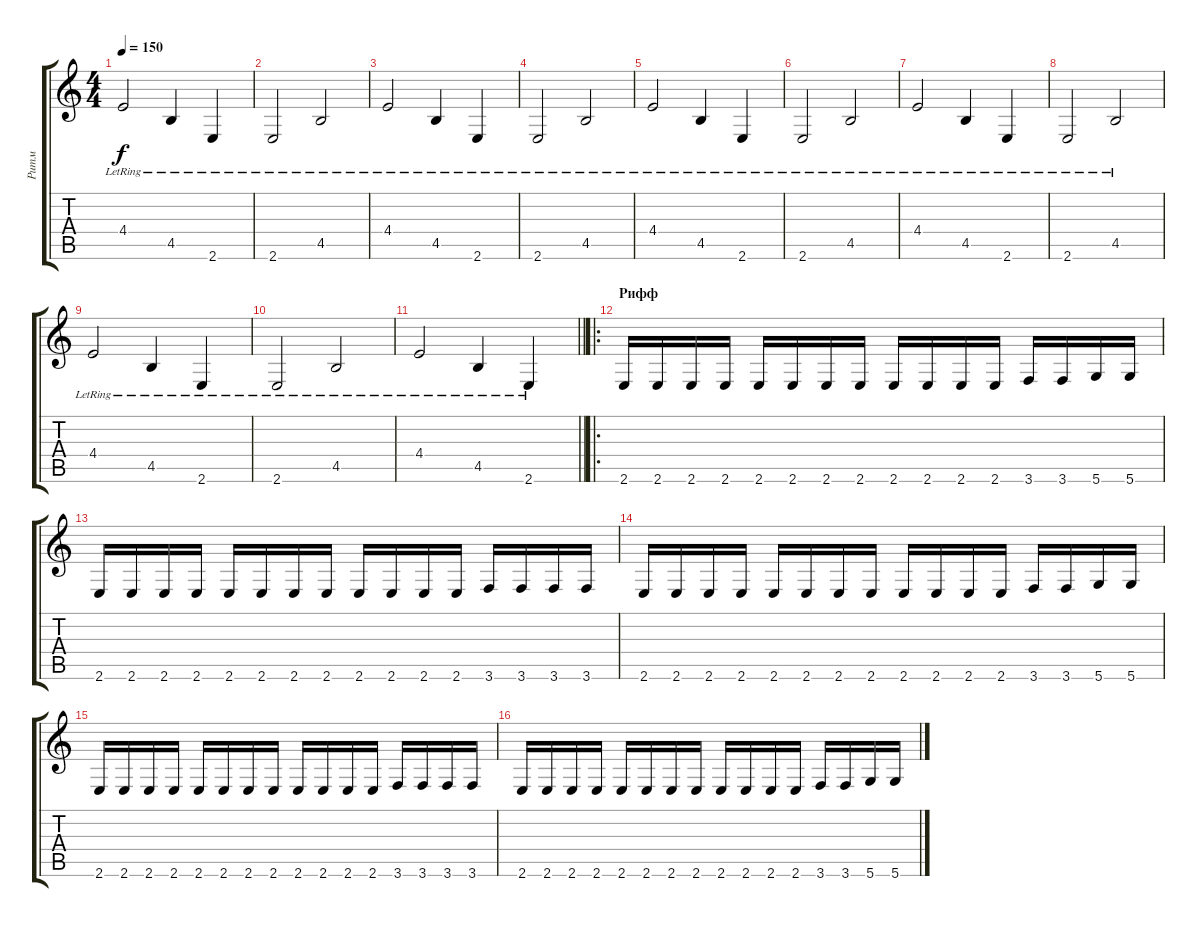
\track ("Ритм" "Ритм") {instrument distortionguitar}
\staff {score tabs}
\tuning (D4 A3 F3 C3 G2 D2) {hide}
\ts (4 4)
\tempo 150
\clef g2
\ks c
4.4{lr}.2{dy f} 4.5{lr}.4 2.6{lr}.4 |
2.6{lr}.2 4.5{lr}.2 |
4.4{lr}.2 4.5{lr}.4 2.6{lr}.4 |
2.6{lr}.2 4.5{lr}.2 |
4.4{lr}.2 4.5{lr}.4 2.6{lr}.4 |
2.6{lr}.2 4.5{lr}.2 |
4.4{lr}.2 4.5{lr}.4 2.6{lr}.4 |
2.6{lr}.2 4.5{lr}.2 |
4.4{lr}.2 4.5{lr}.4 2.6{lr}.4 |
2.6{lr}.2 4.5{lr}.2 |
\barLineRight lightlight
4.4{lr}.2 4.5{lr}.4 2.6{lr}.4 |
\ro
\section ("" "Рифф")
2.6.16{instrument distortionguitar} 2.6.16 2.6.16 2.6.16 2.6.16 2.6.16 2.6.16 2.6.16 2.6.16 2.6.16 2.6.16 2.6.16 3.6.16 3.6.16 5.6.16 5.6.16 |
2.6.16 2.6.16 2.6.16 2.6.16 2.6.16 2.6.16 2.6.16 2.6.16 2.6.16 2.6.16 2.6.16 2.6.16 3.6.16 3.6.16 3.6.16 3.6.16 |
2.6.16 2.6.16 2.6.16 2.6.16 2.6.16 2.6.16 2.6.16 2.6.16 2.6.16 2.6.16 2.6.16 2.6.16 3.6.16 3.6.16 5.6.16 5.6.16 |
2.6.16 2.6.16 2.6.16 2.6.16 2.6.16 2.6.16 2.6.16 2.6.16 2.6.16 2.6.16 2.6.16 2.6.16 3.6.16 3.6.16 3.6.16 3.6.16 |
2.6.16 2.6.16 2.6.16 2.6.16 2.6.16 2.6.16 2.6.16 2.6.16 2.6.16 2.6.16 2.6.16 2.6.16 3.6.16 3.6.16 5.6.16 5.6.16
